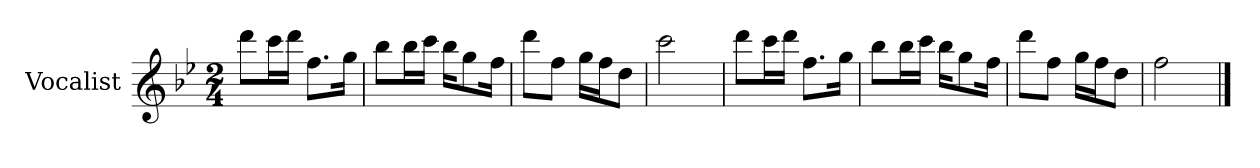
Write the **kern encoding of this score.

**kern
*part1
*staff1
*I"Vocalist
*k[b-e-]
*B-:
*M2/4
=
8dddL
16cccL
16dddJJ
8.ffL
16ggJk
=1
8bb-L
16bb-L
16cccJJ
16bb-KL
8gg
16ffJk
=2
8dddL
8ffJ
16ggLL
16ffJ
8ddJ
=3
2ccc
=4
8dddL
16cccL
16dddJJ
8.ffL
16ggJk
=5
8bb-L
16bb-L
16cccJJ
16bb-KL
8gg
16ffJk
=6
8dddL
8ffJ
16ggLL
16ffJ
8ddJ
=7
2ff
==
*-
